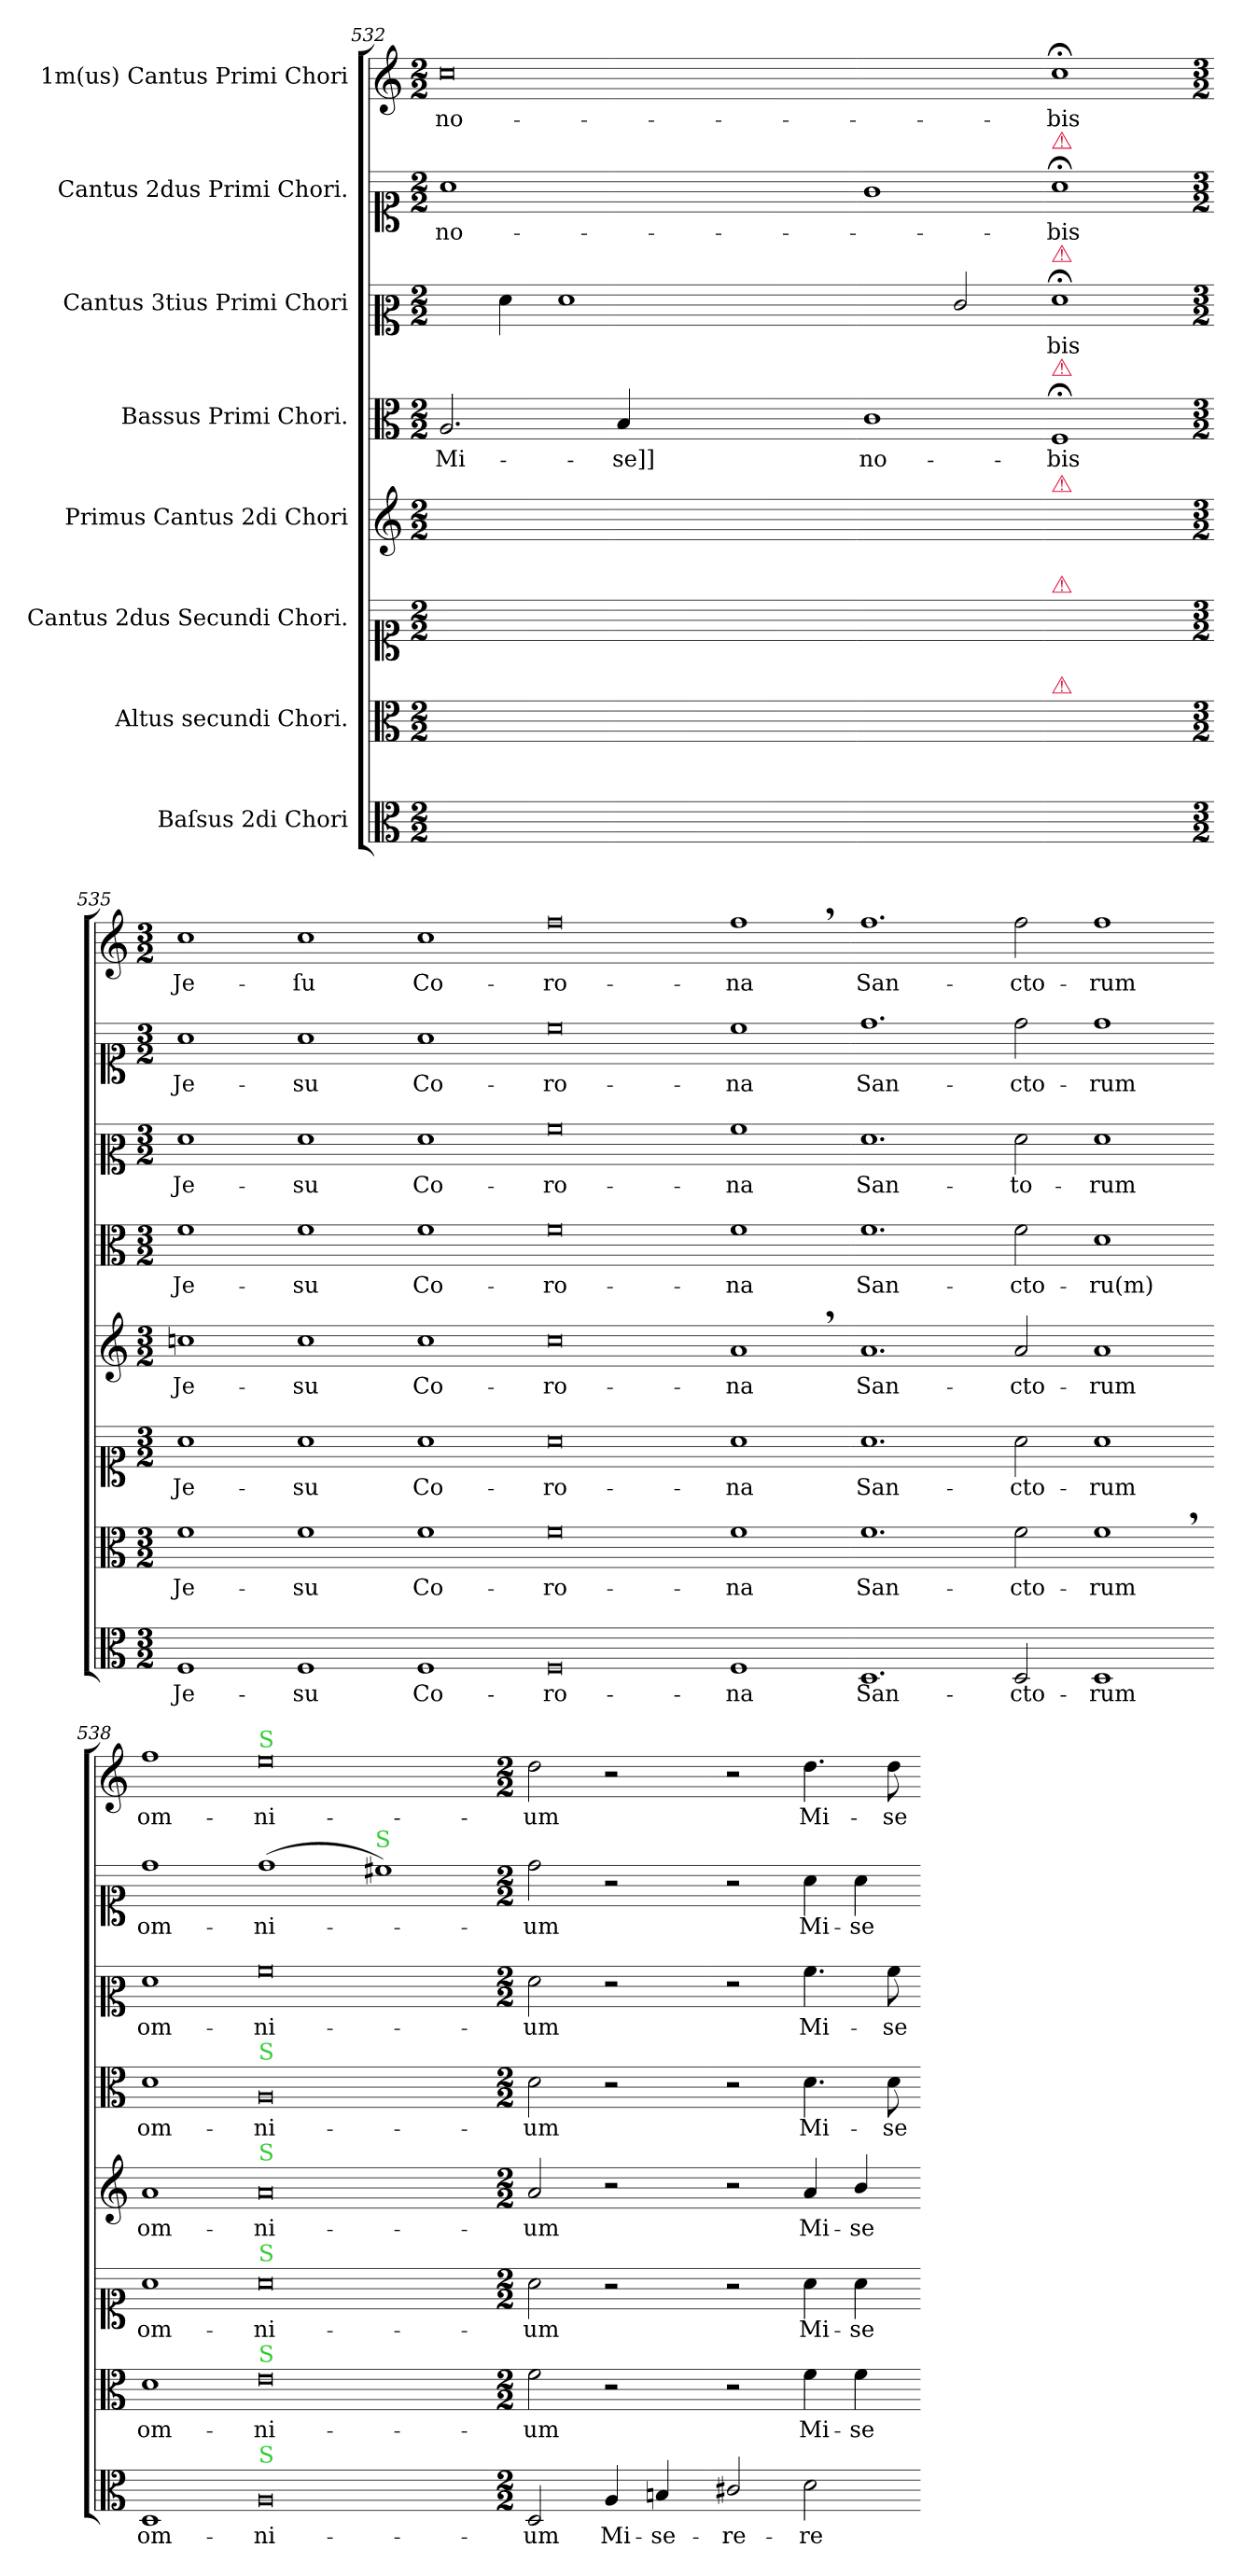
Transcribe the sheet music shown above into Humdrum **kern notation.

**kern	**text	**kern	**text	**kern	**text	**kern	**text	**kern	**text	**kern	**text	**kern	**text	**kern	**text
*part8	*part8	*part7	*part7	*part6	*part6	*part5	*part5	*part4	*part4	*part3	*part3	*part2	*part2	*part1	*part1
*staff8	*staff8	*staff7	*staff7	*staff6	*staff6	*staff5	*staff5	*staff4	*staff4	*staff3	*staff3	*staff2	*staff2	*staff1	*staff1
*I"Baſsus 2di Chori	*	*I"Altus secundi Chori.	*	*I"Cantus 2dus Secundi Chori.	*	*I"Primus Cantus 2di Chori	*	*I"Bassus Primi Chori.	*	*I"Cantus 3tius Primi Chori	*	*I"Cantus 2dus Primi Chori.	*	*I"1m(us) Cantus Primi Chori	*
*clefC3	*	*clefC3	*	*clefC1	*	*clefG2	*	*clefC3	*	*clefC2	*	*clefC1	*	*clefG2	*
*k[]	*	*k[]	*	*k[]	*	*k[]	*	*k[]	*	*k[]	*	*k[]	*	*k[]	*
*M2/2	*	*M2/2	*	*M2/2	*	*M2/2	*	*M2/2	*	*M2/2	*	*M2/2	*	*M2/2	*
=532	=532	=532	=532	=532	=532	=532	=532	=532	=532	=532	=532	=532	=532	=532	=532
1ryy	.	1ryy	.	1ryy	.	1ryy	.	2.A/	Mi-	4ryy	.	1a	no-	0cc	no-
.	.	.	.	.	.	.	.	.	.	4f\	.	.	.	.	.
.	.	.	.	.	.	.	.	.	.	1f\	.	.	.	.	.
.	.	.	.	.	.	.	.	4B/	-se]]	.	.	.	.	.	.
1ryy	.	1ryy	.	1ryy	.	1ryy	.	1ryy	.	.	.	1ryy	.	.	.
.	.	.	.	.	.	.	.	.	.	2ryy	.	.	.	.	.
=533-	=533-	=533-	=533-	=533-	=533-	=533-	=533-	=533-	=533-	=533-	=533-	=533-	=533-	=533-	=533-
1ryy	.	1ryy	.	1ryy	.	1ryy	.	1c	no-	2ryy	.	1g	.	1ryy	.
.	.	.	.	.	.	.	.	.	.	2e/	.	.	.	.	.
=534-	=534-	=534-	=534-	=534-	=534-	=534-	=534-	=534-	=534-	=534-	=534-	=534-	=534-	=534-	=534-
!	!	!	!	!	!	!	!	!	!	!	!	!LO:TX:a:color=crimson:t=⚠	!	!	!
!	!	!	!	!	!	!	!	!	!	!LO:TX:a:color=crimson:t=⚠	!	!	!	!	!
!	!	!	!	!	!	!	!	!LO:TX:a:color=crimson:t=⚠	!	!	!	!	!	!	!
!	!	!	!	!	!	!LO:TX:a:color=crimson:t=⚠	!	!	!	!	!	!	!	!	!
!	!	!	!	!LO:TX:a:color=crimson:t=⚠	!	!	!	!	!	!	!	!	!	!	!
!	!	!LO:TX:a:color=crimson:t=⚠	!	!	!	!	!	!	!	!	!	!	!	!	!
1ryy	.	1ryy	.	1ryy	.	1ryy	.	1F;<	-bis	1f;	-bis	1a;	-bis	1cc;	-bis
=535-	=535-	=535-	=535-	=535-	=535-	=535-	=535-	=535-	=535-	=535-	=535-	=535-	=535-	=535-	=535-
*M3/2	*	*M3/2	*	*M3/2	*	*M3/2	*	*M3/2	*	*M3/2	*	*M3/2	*	*M3/2	*
1F	Je-	1f	Je-	1a	Je-	1ccn	Je-	1f	Je-	1f	Je-	1a	Je-	1cc	Je-
1F	-su	1f	-su	1a	-su	1cc	-su	1f	-su	1f	-su	1a	-su	1cc	-ſu
1F	Co-	1f	Co-	1a	Co-	1cc	Co-	1f	Co-	1f	Co-	1a	Co-	1cc	Co-
=536-	=536-	=536-	=536-	=536-	=536-	=536-	=536-	=536-	=536-	=536-	=536-	=536-	=536-	=536-	=536-
0F	-ro-	0f	-ro-	0a	-ro-	0cc	-ro-	0f	-ro-	0a	-ro-	0cc	-ro-	0ff	-ro-
1F	-na	1f	-na	1a	-na	1a,	-na	1f	-na	1a	-na	1cc	-na	1ff,	-na
=537-	=537-	=537-	=537-	=537-	=537-	=537-	=537-	=537-	=537-	=537-	=537-	=537-	=537-	=537-	=537-
1.D	San-	1.f	San-	1.a	San-	1.a	San-	1.f	San-	1.f	San-	1.dd	San-	1.ff	San-
2D/	-cto-	2f\	-cto-	2a\	-cto-	2a/	-cto-	2f\	-cto-	2f\	-to-	2dd\	-cto-	2ff\	-cto-
1D	-rum	1f,	-rum	1a	-rum	1a	-rum	1d	-ru(m)	1f	-rum	1dd	-rum	1ff	-rum
=538-	=538-	=538-	=538-	=538-	=538-	=538-	=538-	=538-	=538-	=538-	=538-	=538-	=538-	=538-	=538-
1D	om-	1d	om-	1a	om-	1a	om-	1d	om-	1f	om-	1dd	om-	1ff	om-
!	!	!	!	!	!	!	!	!	!	!	!	!	!	!LO:TX:a:color=limegreen:t=S	!
!	!	!	!	!	!	!	!	!LO:TX:a:color=limegreen:t=S	!	!	!	!	!	!	!
!	!	!	!	!	!	!LO:TX:a:color=limegreen:t=S	!	!	!	!	!	!	!	!	!
!	!	!	!	!LO:TX:a:color=limegreen:t=S	!	!	!	!	!	!	!	!	!	!	!
!	!	!LO:TX:a:color=limegreen:t=S	!	!	!	!	!	!	!	!	!	!	!	!	!
!LO:TX:a:color=limegreen:t=S	!	!	!	!	!	!	!	!	!	!	!	!	!	!	!
0A	-ni-	0e	-ni-	0a	-ni-	0a	-ni-	0A	-ni-	0a	-ni-	(1dd	-ni-	0ee	-ni-
!	!	!	!	!	!	!	!	!	!	!	!	!LO:TX:a:color=limegreen:t=S	!	!	!
.	.	.	.	.	.	.	.	.	.	.	.	1cc#X)	.	.	.
=539-	=539-	=539-	=539-	=539-	=539-	=539-	=539-	=539-	=539-	=539-	=539-	=539-	=539-	=539-	=539-
*M2/2	*	*M2/2	*	*M2/2	*	*M2/2	*	*M2/2	*	*M2/2	*	*M2/2	*	*M2/2	*
2D/	-um	2f\	-um	2a\	-um	2a/	-um	2d\	-um	2f\	-um	2dd\	-um	2dd\	-um
4A/	Mi-	2r	.	2r	.	2r	.	2r	.	2r	.	2r	.	2r	.
4Bn/	-se-	.	.	.	.	.	.	.	.	.	.	.	.	.	.
=540-	=540-	=540-	=540-	=540-	=540-	=540-	=540-	=540-	=540-	=540-	=540-	=540-	=540-	=540-	=540-
2c#X/	-re-	2r	.	2r	.	2r	.	2r	.	2r	.	2r	.	2r	.
2d\	-re	4f\	Mi-	4a\	Mi-	4a/	Mi-	4.d\	Mi-	4.a\	Mi-	4a\	Mi-	4.dd\	Mi-
.	.	4f\	-se-	4a\	-se-	4b/	-se-	.	.	.	.	4a\	-se-	.	.
.	.	.	.	.	.	.	.	8d\	-se-	8a\	-se-	.	.	8dd\	-se-
=-	=-	=-	=-	=-	=-	=-	=-	=-	=-	=-	=-	=-	=-	=-	=-
*-	*-	*-	*-	*-	*-	*-	*-	*-	*-	*-	*-	*-	*-	*-	*-
